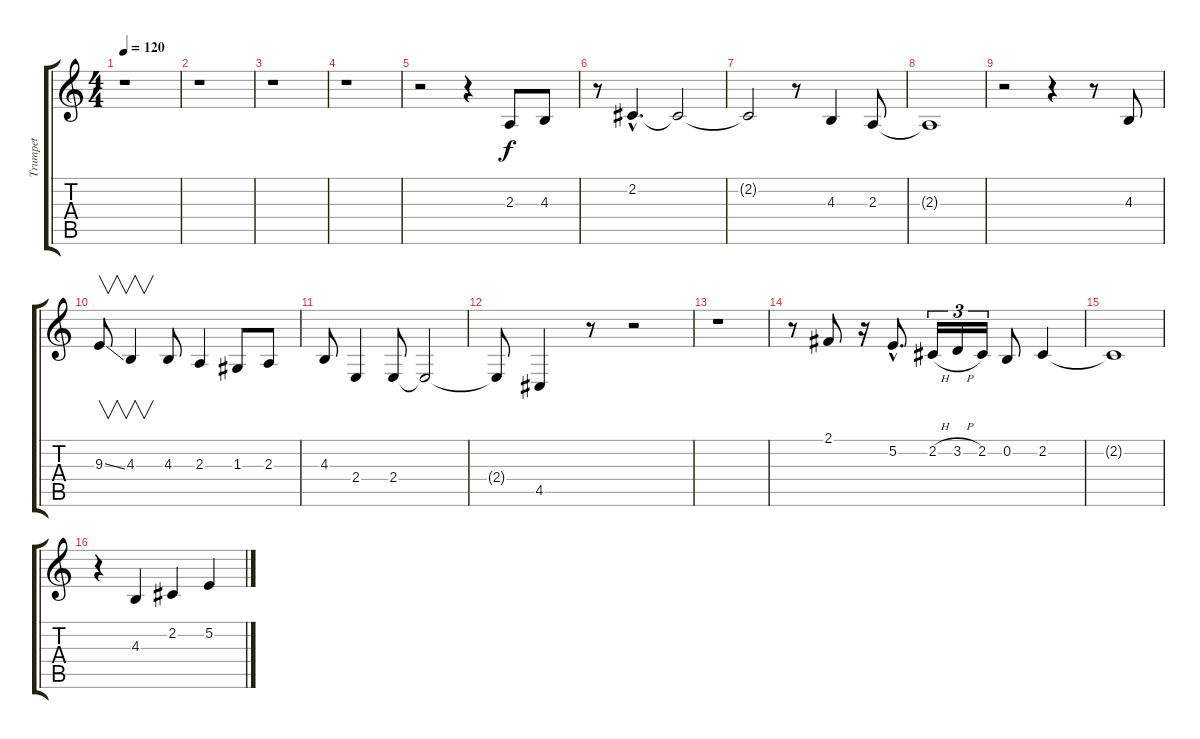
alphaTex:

\track ("Trumpet" "Trumpet") {instrument mutedtrumpet}
\staff {score tabs}
\tuning (E4 B3 G3 D3 A2 E2) {hide}
\ts (4 4)
\tempo 120
\clef g2
\ks c
r.1{dy f} |
r.1 |
r.1 |
r.1 |
r.2 r.4 2.3.8 4.3.8 |
r.8 2.2{hac}.4{d} 2.2{t}.2 |
2.2{t}.2 r.8 4.3.4 2.3.8 |
2.3{t}.1 |
r.2 r.4 r.8 4.3.8 |
9.3{ss}.8{v} 4.3.4{v} 4.3.8 2.3.4 1.3.8 2.3.8 |
4.3.8 2.4.4 2.4.8 2.4{t}.2 |
2.4{t}.8 4.5.4 r.8 r.2 |
r.1 |
r.8 2.1.8 r.16 5.2{hac}.8{d} 2.2{h}.16{tu (3 2)} 3.2{h}.16{tu (3 2)} 2.2.16{tu (3 2)} 0.2.8 2.2.4 |
2.2{t}.1 |
r.4 4.3.4 2.2.4 5.2.4
